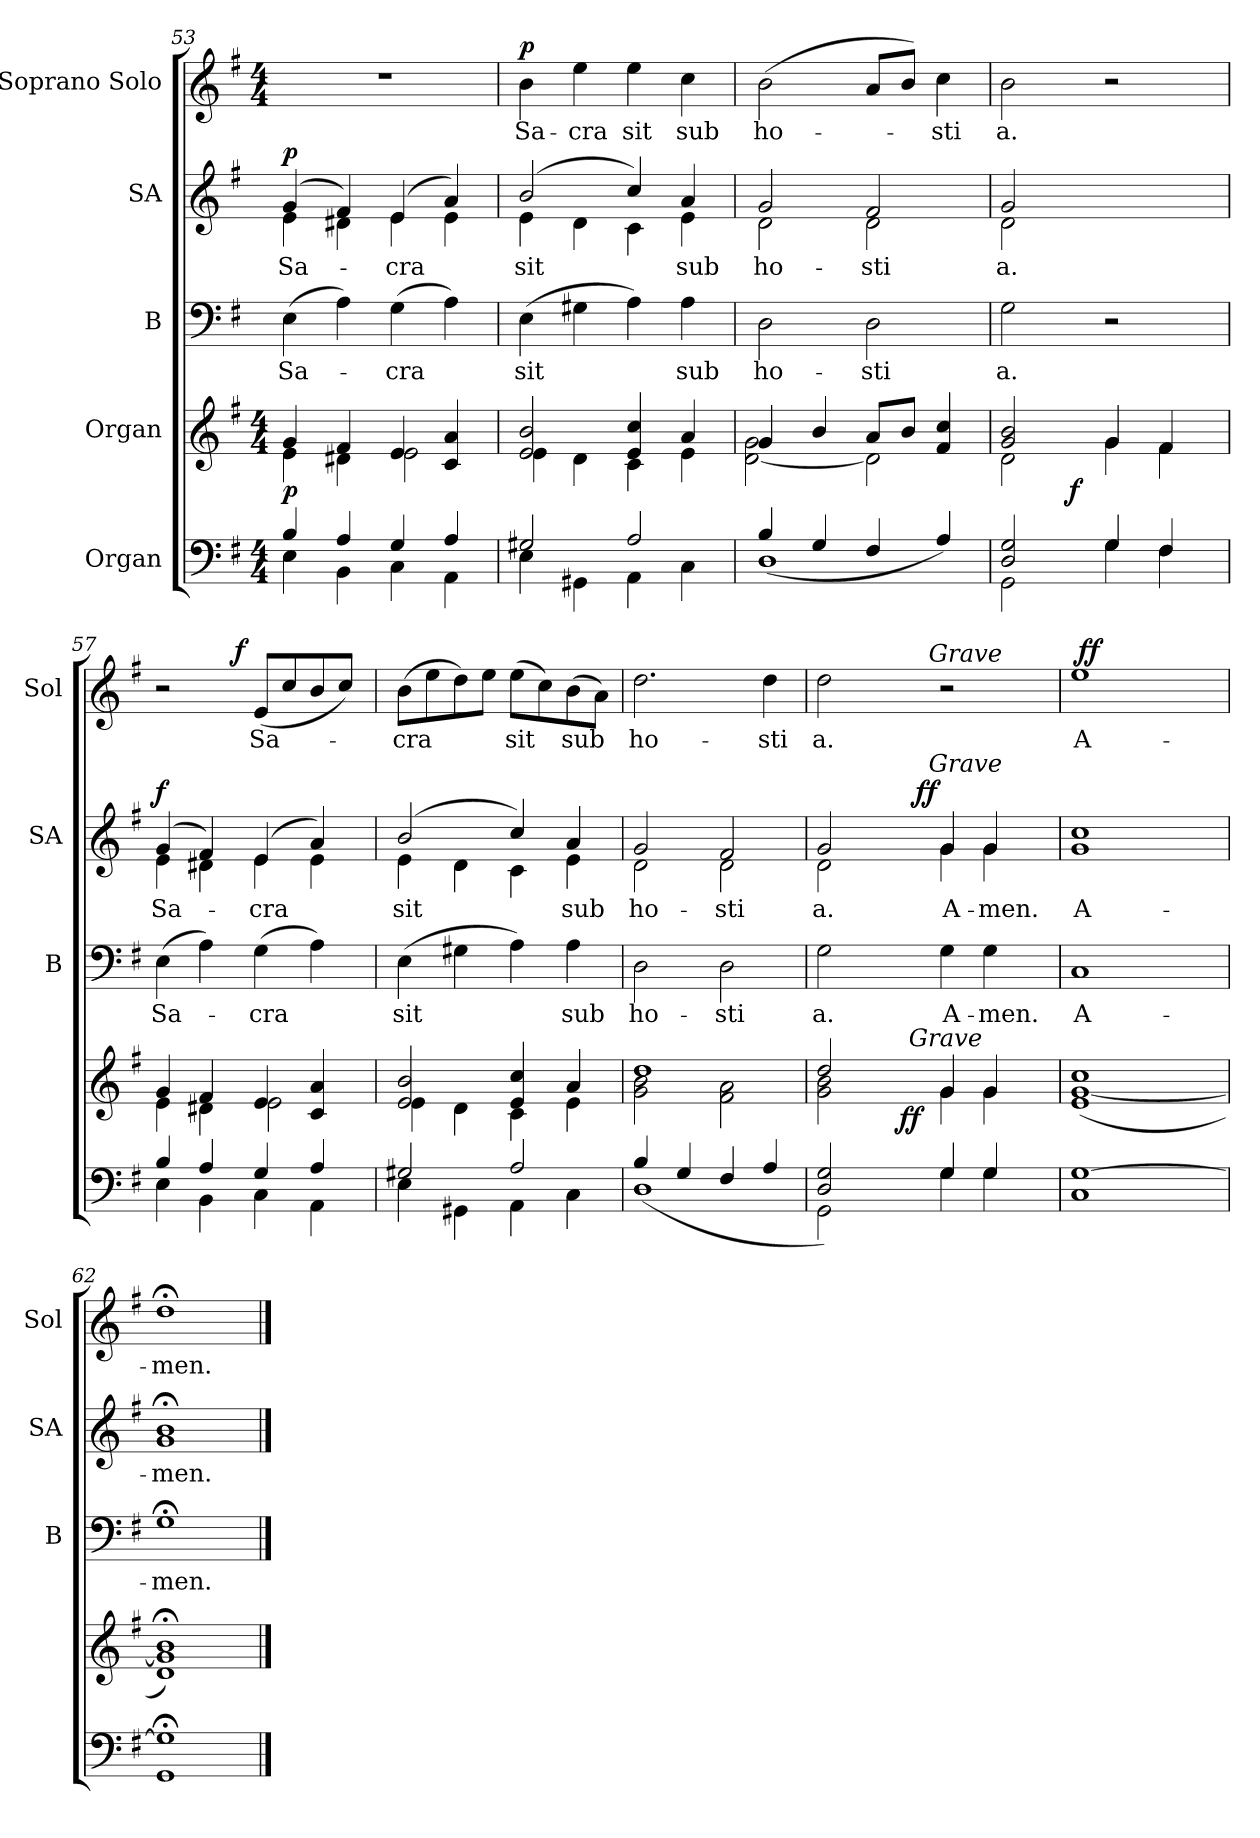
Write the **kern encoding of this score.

**kern	**kern	**dynam	**kern	**text	**kern	**text	**dynam	**kern	**text	**dynam
*part5	*part4	*part4	*part3	*part3	*part2	*part2	*part2	*part1	*part1	*part1
*staff5	*staff4	*staff4	*staff3	*staff3	*staff2	*staff2	*staff2	*staff1	*staff1	*staff1
*I"Organ	*I"Organ	*	*I"B	*	*I"SA	*	*	*I"Soprano Solo	*	*
*	*	*	*I'B	*	*I'SA	*	*	*I'Sol	*	*
*clefF4	*clefG2	*	*clefF4	*	*clefG2	*	*	*clefG2	*	*
*k[f#]	*k[f#]	*	*k[f#]	*	*k[f#]	*	*	*k[f#]	*	*
*G:	*G:	*	*G:	*	*G:	*	*	*G:	*	*
*M4/4	*M4/4	*	*	*	*	*	*	*M4/4	*	*
=53	=53	=53	=53	=53	=53	=53	=53	=53	=53	=53
*^	*^	*	*	*	*	*	*	*	*	*
!	!	!	!	!LO:DY:b	!	!LO:LY:a:cj	!	!LO:LY:b:cj	!LO:DY:a	!	!	!
*	*	*	*	*	*	*	*^	*	*	*	*	*
4B/	4E\	4g/	4e\	p	(>4E\	Sa-	(>4g/	4e\	Sa-	p	1r	.	.
4A/	4BB\	4f#/	4d#X\	.	4A\)	.	4f#/)	4d#X\	.	.	.	.	.
!	!	!	!	!	!	!LO:LY:a:cj	!	!	!LO:LY:b:cj	!	!	!	!
4G/	4C\	4e/	2e\	.	(>4G\	-cra	(>4e/	4e\	-cra	.	.	.	.
4A/	4AA\	4a/ 4c/	.	.	4A\)	.	4a/)	4e\	.	.	.	.	.
=54	=54	=54	=54	=54	=54	=54	=54	=54	=54	=54	=54	=54	=54
!	!	!	!	!	!	!LO:LY:a:cj	!	!	!LO:LY:b:cj	!	!	!LO:LY:b:cj	!LO:DY:a
2G#X/	4E\	2b/ 2e/	4e\	.	(>4E\	sit	(>2b/	4e\	sit	.	4b\	Sa-	p
!	!	!	!	!	!	!	!	!	!	!	!	!LO:LY:b:cj	!
.	4GG#X\	.	4d\	.	4G#X\	.	.	4d\	.	.	4ee\	-cra	.
!	!	!	!	!	!	!	!	!	!	!	!	!LO:LY:b:cj	!
2A/	4AA\	4cc/ 4e/	4c\	.	4A\)	.	4cc/)	4c\	.	.	4ee\	sit	.
!	!	!	!	!	!	!LO:LY:a:cj	!	!	!LO:LY:b:cj	!	!	!LO:LY:b:cj	!
.	4C\	4a/	4e\	.	4A\	sub	4a/	4e\	sub	.	4cc\	sub	.
=55	=55	=55	=55	=55	=55	=55	=55	=55	=55	=55	=55	=55	=55
!	!	!	!	!	!	!LO:LY:a:cj	!	!	!LO:LY:b:cj	!	!	!LO:LY:b:cj	!
4B/	(<1D	4g/	2g\ [<2d\	.	2D\	ho-	2g/	2d\	ho-	.	(>2b\	ho-	.
4G/	.	4b/	.	.	.	.	.	.	.	.	.	.	.
!	!	!	!	!	!	!LO:LY:a:cj	!	!	!LO:LY:b:cj	!	!	!	!
4F#/	.	8a/L	2d\]	.	2D\	-sti	2f#/	2d\	-sti	.	8a/L	.	.
.	.	8b/J	.	.	.	.	.	.	.	.	8b/J)	.	.
!	!	!	!	!	!	!	!	!	!	!	!	!LO:LY:b:cj	!
4A/)	.	4cc/ 4f#/	.	.	.	.	.	.	.	.	4cc\	-sti	.
!!LO:LB:g=z
=56	=56	=56	=56	=56	=56	=56	=56	=56	=56	=56	=56	=56	=56
!	!	!	!	!	!	!LO:LY:a:cj	!	!	!LO:LY:b:cj	!	!	!LO:LY:b:cj	!
*	*	*	*^	*	*	*	*	*	*	*	*	*	*
2G/ 2D/	2GG\	2b/ 2g/	2d\	4.ryy	.	2G\	a.	2g/	2d\	a.	.	2b\	a.	.
!	!	!	!	!	!LO:DY:b	!	!	!	!	!	!	!	!	!
.	.	.	.	2ryy	f	.	.	.	.	.	.	.	.	.
4G/	4G\	4g/	4g\	.	.	2r	.	2ryy	2ryy	.	.	2r	.	.
4F#/	4F#\	4f#/	4f#\	.	.	.	.	.	.	.	.	.	.	.
.	.	.	.	8ryy	.	.	.	.	.	.	.	.	.	.
=57	=57	=57	=57	=57	=57	=57	=57	=57	=57	=57	=57	=57	=57	=57
!	!	!	!	!	!	!	!LO:LY:a:cj	!	!	!LO:LY:b:cj	!LO:DY:a	!	!	!
*	*	*	*v	*v	*	*	*	*	*	*	*	*^	*	*
4B/	4E\	4g/	4e\	.	(>4E\	Sa-	(>4g/	4e\	Sa-	f	2r	4..ryy	.	.
4A/	4BB\	4f#/	4d#X\	.	4A\)	.	4f#/)	4d#X\	.	.	.	.	.	.
!	!	!	!	!	!	!	!	!	!	!	!	!	!	!LO:DY:a
.	.	.	.	.	.	.	.	.	.	.	.	2ryy	.	f
!	!	!	!	!	!	!LO:LY:a:cj	!	!	!LO:LY:b:cj	!	!	!	!LO:LY:b:cj	!
4G/	4C\	4e/	2e\	.	(>4G\	-cra	(>4e/	4e\	-cra	.	(<8e/L	.	Sa-	.
.	.	.	.	.	.	.	.	.	.	.	8cc/	.	.	.
4A/	4AA\	4a/ 4c/	.	.	4A\)	.	4a/)	4e\	.	.	8b/	.	.	.
.	.	.	.	.	.	.	.	.	.	.	8cc/J)	.	.	.
.	.	.	.	.	.	.	.	.	.	.	.	16ryy	.	.
=58	=58	=58	=58	=58	=58	=58	=58	=58	=58	=58	=58	=58	=58	=58
!	!	!	!	!	!	!LO:LY:a:cj	!	!	!LO:LY:b:cj	!	!	!	!LO:LY:b:cj	!
*	*	*	*	*	*	*	*	*	*	*	*v	*v	*	*
2G#X/	4E\	2b/ 2e/	4e\	.	(>4E\	sit	(>2b/	4e\	sit	.	(>8b\L	-cra	.
.	.	.	.	.	.	.	.	.	.	.	8ee\	.	.
.	4GG#X\	.	4d\	.	4G#X\	.	.	4d\	.	.	8dd\)	.	.
.	.	.	.	.	.	.	.	.	.	.	8ee\J	.	.
!	!	!	!	!	!	!	!	!	!	!	!	!LO:LY:b:cj	!
2A/	4AA\	4cc/ 4e/	4c\	.	4A\)	.	4cc/)	4c\	.	.	(>8ee\L	sit	.
.	.	.	.	.	.	.	.	.	.	.	8cc\)	.	.
!	!	!	!	!	!	!LO:LY:a:cj	!	!	!LO:LY:b:cj	!	!	!LO:LY:b	!
.	4C\	4a/	4e\	.	4A\	sub	4a/	4e\	sub	.	(>8b\	sub	.
.	.	.	.	.	.	.	.	.	.	.	8a\J)	.	.
=59	=59	=59	=59	=59	=59	=59	=59	=59	=59	=59	=59	=59	=59
!	!	!	!	!	!	!LO:LY:a:cj	!	!	!LO:LY:b:cj	!	!	!LO:LY:b:cj	!
4B/	(<1D	1dd	2b\ 2g\	.	2D\	ho-	2g/	2d\	ho-	.	2.dd\	ho-	.
4G/	.	.	.	.	.	.	.	.	.	.	.	.	.
!	!	!	!	!	!	!LO:LY:a:cj	!	!	!LO:LY:b:cj	!	!	!	!
4F#/	.	.	2a\ 2f#\	.	2D\	-sti	2f#/	2d\	-sti	.	.	.	.
!	!	!	!	!	!	!	!	!	!	!	!	!LO:LY:b:cj	!
4A/	.	.	.	.	.	.	.	.	.	.	4dd\	-sti	.
*	*	*	*	*	*	*	*v	*v	*	*	*	*	*
=60	=60	=60	=60	=60	=60	=60	=60	=60	=60	=60	=60	=60
!	!	!	!	!	!	!LO:LY:a:cj	!	!LO:LY:b:cj	!	!	!LO:LY:b:cj	!
*	*	*^	*	*	*	*	*^	*	*	*^	*	*
*	*	*	*	*^	*	*	*	*	*^	*	*	*	*	*	*
*	*	*	*	*	*	*	*	*	*	*	*^	*	*	*	*	*	*
2G/ 2D/)	2GG\	2dd/	2b\ 2g\	4ryy	4ryy	.	2G\	a.	2g/	2d\	4..ryy	4...ryy	a.	.	2dd\	4...ryy	a.	.
.	.	.	.	8ryy	8ryy	.	.	.	.	.	.	.	.	.	.	.	.	.
.	.	.	.	32ryy	32.ryy	.	.	.	.	.	.	.	.	.	.	.	.	.
!	!	!	!	!	!	!LO:DY:b	!	!	!	!	!	!	!	!	!	!	!	!
.	.	.	.	2ryy	.	ff	.	.	.	.	.	.	.	.	.	.	.	.
!	!	!	!	!	!LO:TX:a:i:t=Grave	!	!	!	!	!	!	!	!	!	!	!	!	!
.	.	.	.	.	2ryy	.	.	.	.	.	.	.	.	.	.	.	.	.
!	!	!	!	!	!	!	!	!	!	!	!	!	!	!LO:DY:a	!	!	!	!
.	.	.	.	.	.	.	.	.	.	.	2ryy	.	.	ff	.	.	.	.
!	!	!	!	!	!	!	!	!	!	!	!	!	!	!	!	!LO:TX:a:i:t=Grave	!	!
!	!	!	!	!	!	!	!	!	!	!	!	!LO:TX:a:i:t=Grave	!	!	!	!	!	!
.	.	.	.	.	.	.	.	.	.	.	.	2ryy	.	.	.	2ryy	.	.
!	!	!	!	!	!	!	!	!LO:LY:a:cj	!	!	!	!	!LO:LY:b:cj	!	!	!	!	!
4G/	4G\	4g/	4g\	.	.	.	4G\	A-	4g/	4g\	.	.	A-	.	2r	.	.	.
!	!	!	!	!	!	!	!	!LO:LY:a:cj	!	!	!	!	!LO:LY:b:cj	!	!	!	!	!
4G/	4G\	4g/	4g\	.	.	.	4G\	-men.	4g/	4g\	.	.	-men.	.	.	.	.	.
.	.	.	.	16.ryy	.	.	.	.	.	.	.	.	.	.	.	.	.	.
.	.	.	.	.	16ryy	.	.	.	.	.	.	.	.	.	.	.	.	.
.	.	.	.	.	.	.	.	.	.	.	16ryy	.	.	.	.	.	.	.
.	.	.	.	.	.	.	.	.	.	.	.	32ryy	.	.	.	32ryy	.	.
.	.	.	.	.	64ryy	.	.	.	.	.	.	.	.	.	.	.	.	.
=61	=61	=61	=61	=61	=61	=61	=61	=61	=61	=61	=61	=61	=61	=61	=61	=61	=61	=61
!	!	!	!	!	!	!	!	!LO:LY:a:cj	!	!	!	!	!LO:LY:b:cj	!	!	!	!LO:LY:b:cj	!
*v	*v	*	*	*	*	*	*	*	*v	*v	*v	*v	*	*	*	*	*	*
*	*v	*v	*v	*v	*	*	*	*	*	*	*	*	*	*
[>1G 1C	(>1cc [>1g 1e	.	1C	A-	1cc 1g	A-	.	1ee	64ryy	A-	.
!	!	!	!	!	!	!	!	!	!	!	!LO:DY:a
.	.	.	.	.	.	.	.	.	2ryy	.	ff
.	.	.	.	.	.	.	.	.	4ryy	.	.
.	.	.	.	.	.	.	.	.	8...ryy	.	.
=62	=62	=62	=62	=62	=62	=62	=62	=62	=62	=62	=62
!	!	!	!	!LO:LY:a:cj	!	!LO:LY:b:cj	!	!	!	!LO:LY:b:cj	!
*	*	*	*	*	*	*	*	*v	*v	*	*
1G]; 1GG;	1b;< 1g];< 1d;<)	.	1G;<	-men.	1b; 1g;	-men.	.	1dd;<	-men.	.
==	==	==	==	==	==	==	==	==	==	==
*-	*-	*-	*-	*-	*-	*-	*-	*-	*-	*-
